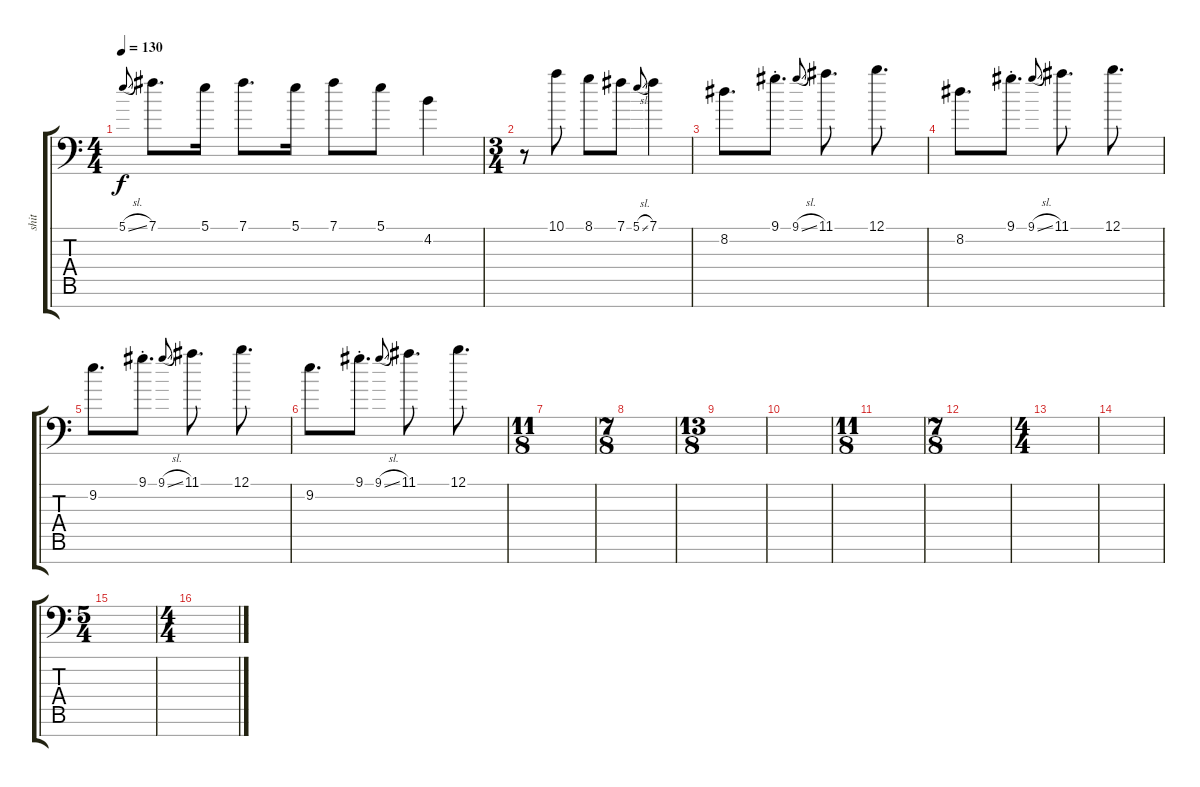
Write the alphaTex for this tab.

\track ("shit" "shit") {instrument acousticguitarsteel}
\staff {score tabs}
\tuning (B3 G3 D3 A2 E2 B1 E1) {hide}
\ts (4 4)
\tempo 130
\clef f4
\ks c
5.1{sl}.8{gr onbeat dy f} 7.1.8{d} 5.1.16 7.1.8{d} 5.1.16 7.1.8 5.1.8 4.2.4 |
\ts (3 4)
r.8 10.1.8 8.1.8 7.1.8 5.1{sl}.8{gr onbeat} 7.1.4 |
8.2.8{d} 9.1{st}.8{d} 9.1{sl}.8{gr onbeat} 11.1.8{d} 12.1.8{d} |
8.2.8{d} 9.1{st}.8{d} 9.1{sl}.8{gr onbeat} 11.1.8{d} 12.1.8{d} |
9.2.8{d} 9.1{st}.8{d} 9.1{sl}.8{gr onbeat} 11.1.8{d} 12.1.8{d} |
9.2.8{d} 9.1{st}.8{d} 9.1{sl}.8{gr onbeat} 11.1.8{d} 12.1.8{d} |
\ts (11 8)
|
\ts (7 8)
|
\ts (13 8)
|
|
\ts (11 8)
|
\ts (7 8)
|
\ts (4 4)
|
|
\ts (5 4)
|
\ts (4 4)
